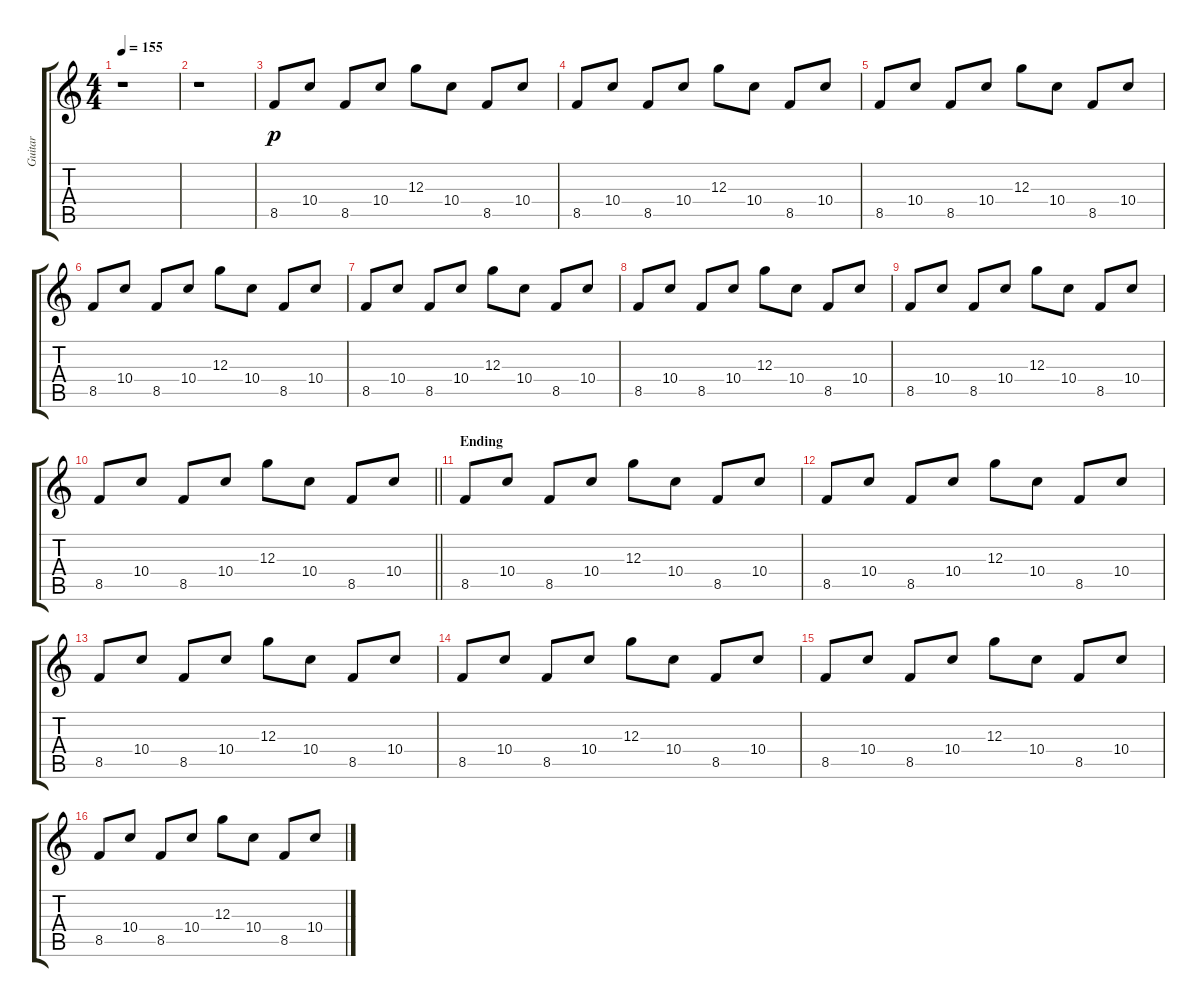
\track ("Guitar" "Guitar") {instrument overdrivenguitar}
\staff {score tabs}
\tuning (E4 B3 G3 D3 A2 E2) {hide}
\ts (4 4)
\tempo 155
\clef g2
\ks c
r.1{dy p} |
r.1 |
8.5.8 10.4.8 8.5.8 10.4.8 12.3.8 10.4.8 8.5.8 10.4.8 |
8.5.8 10.4.8 8.5.8 10.4.8 12.3.8 10.4.8 8.5.8 10.4.8 |
8.5.8 10.4.8 8.5.8 10.4.8 12.3.8 10.4.8 8.5.8 10.4.8 |
8.5.8 10.4.8 8.5.8 10.4.8 12.3.8 10.4.8 8.5.8 10.4.8 |
8.5.8 10.4.8 8.5.8 10.4.8 12.3.8 10.4.8 8.5.8 10.4.8 |
8.5.8 10.4.8 8.5.8 10.4.8 12.3.8 10.4.8 8.5.8 10.4.8 |
8.5.8 10.4.8 8.5.8 10.4.8 12.3.8 10.4.8 8.5.8 10.4.8 |
\barLineRight lightlight
8.5.8 10.4.8 8.5.8 10.4.8 12.3.8 10.4.8 8.5.8 10.4.8 |
\section ("" "Ending")
8.5.8 10.4.8 8.5.8 10.4.8 12.3.8 10.4.8 8.5.8 10.4.8 |
8.5.8 10.4.8 8.5.8 10.4.8 12.3.8 10.4.8 8.5.8 10.4.8 |
8.5.8 10.4.8 8.5.8 10.4.8 12.3.8 10.4.8 8.5.8 10.4.8 |
8.5.8 10.4.8 8.5.8 10.4.8 12.3.8 10.4.8 8.5.8 10.4.8 |
8.5.8 10.4.8 8.5.8 10.4.8 12.3.8 10.4.8 8.5.8 10.4.8 |
8.5.8 10.4.8 8.5.8 10.4.8 12.3.8 10.4.8 8.5.8 10.4.8
